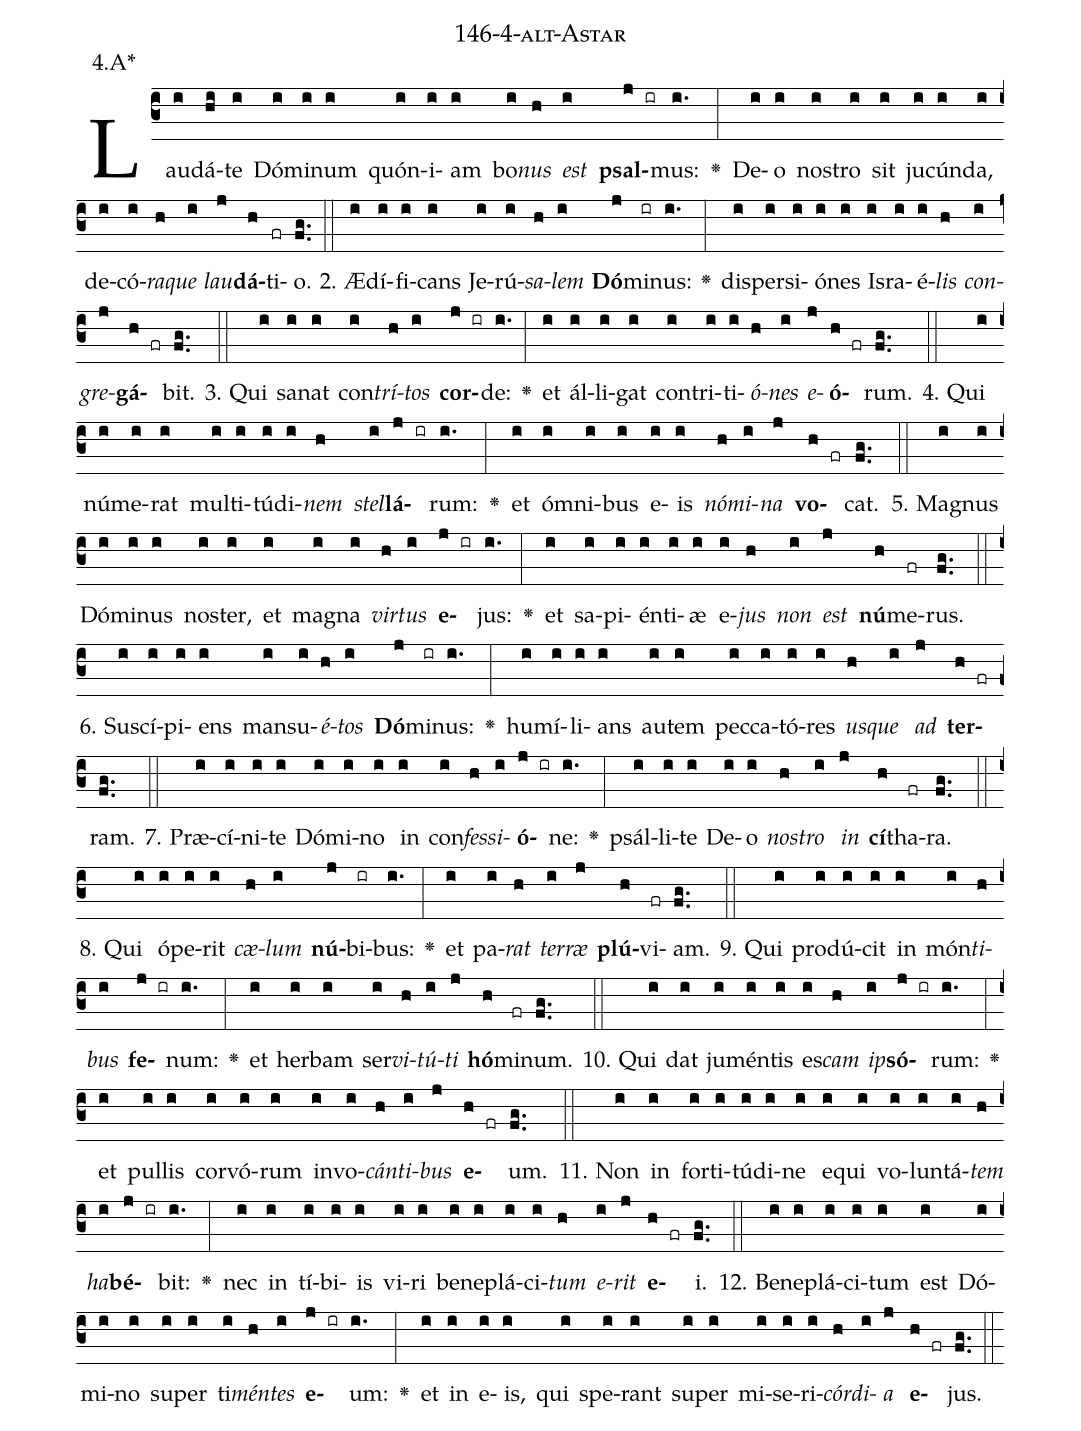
name: 146-4-alt-Astar;
annotation: 4.A*;
%%
(c3)Lau(i)dá(hi)te(i) Dó(i)mi(i)num(i) quón(i)i(i)am(i) bo(i)<i>nus</i>(h) <i>est</i>(i) <b>psal</b>(j ir)mus:(i.) <v>\greheightstar</v>(:) De(i)o(i) nos(i)tro(i) sit(i) ju(i)cún(i)da,(i) de(i)có(i)<i>ra</i>(h)<i>que</i>(i) <i>lau</i>(j)<b>dá</b>(h)ti(fr)o.(fg..) (::)
2. Æ(i)dí(i)fi(i)cans(i) Je(i)rú(i)<i>sa</i>(h)<i>lem</i>(i) <b>Dó</b>(j)mi(ir)nus:(i.) <v>\greheightstar</v>(:) di(i)sper(i)si(i)ó(i)nes(i) Is(i)ra(i)é(i)<i>lis</i>(h) <i>con</i>(i)<i>gre</i>(j)<b>gá</b>(h fr)bit.(fg..) (::)
3. Qui(i) sa(i)nat(i) con(i)<i>trí</i>(h)<i>tos</i>(i) <b>cor</b>(j ir)de:(i.) <v>\greheightstar</v>(:) et(i) ál(i)li(i)gat(i) con(i)tri(i)ti(i)<i>ó</i>(h)<i>nes</i>(i) <i>e</i>(j)<b>ó</b>(h fr)rum.(fg..) (::)
4. Qui(i) nú(i)me(i)rat(i) mul(i)ti(i)tú(i)di(i)<i>nem</i>(h) <i>stel</i>(i)<b>lá</b>(j ir)rum:(i.) <v>\greheightstar</v>(:) et(i) óm(i)ni(i)bus(i) e(i)is(i) <i>nó</i>(h)<i>mi</i>(i)<i>na</i>(j) <b>vo</b>(h fr)cat.(fg..) (::)
5. Ma(i)gnus(i) Dó(i)mi(i)nus(i) nos(i)ter,(i) et(i) ma(i)gna(i) <i>vir</i>(h)<i>tus</i>(i) <b>e</b>(j ir)jus:(i.) <v>\greheightstar</v>(:) et(i) sa(i)pi(i)én(i)ti(i)æ(i) e(i)<i>jus</i>(h) <i>non</i>(i) <i>est</i>(j) <b>nú</b>(h)me(fr)rus.(fg..) (::)
6. Su(i)scí(i)pi(i)ens(i) man(i)su(i)<i>é</i>(h)<i>tos</i>(i) <b>Dó</b>(j)mi(ir)nus:(i.) <v>\greheightstar</v>(:) hu(i)mí(i)li(i)ans(i) au(i)tem(i) pec(i)ca(i)tó(i)res(i) <i>us</i>(h)<i>que</i>(i) <i>ad</i>(j) <b>ter</b>(h fr)ram.(fg..) (::)
7. Præ(i)cí(i)ni(i)te(i) Dó(i)mi(i)no(i) in(i) con(i)<i>fes</i>(h)<i>si</i>(i)<b>ó</b>(j ir)ne:(i.) <v>\greheightstar</v>(:) psál(i)li(i)te(i) De(i)o(i) <i>nos</i>(h)<i>tro</i>(i) <i>in</i>(j) <b>cí</b>(h)tha(fr)ra.(fg..) (::)
8. Qui(i) ó(i)pe(i)rit(i) <i>cæ</i>(h)<i>lum</i>(i) <b>nú</b>(j)bi(ir)bus:(i.) <v>\greheightstar</v>(:) et(i) pa(i)<i>rat</i>(h) <i>ter</i>(i)<i>ræ</i>(j) <b>plú</b>(h)vi(fr)am.(fg..) (::)
9. Qui(i) pro(i)dú(i)cit(i) in(i) món(i)<i>ti</i>(h)<i>bus</i>(i) <b>fe</b>(j ir)num:(i.) <v>\greheightstar</v>(:) et(i) her(i)bam(i) ser(i)<i>vi</i>(h)<i>tú</i>(i)<i>ti</i>(j) <b>hó</b>(h)mi(fr)num.(fg..) (::)
10. Qui(i) dat(i) ju(i)mén(i)tis(i) es(i)<i>cam</i>(h) <i>ip</i>(i)<b>só</b>(j ir)rum:(i.) <v>\greheightstar</v>(:) et(i) pul(i)lis(i) cor(i)vó(i)rum(i) in(i)vo(i)<i>cán</i>(h)<i>ti</i>(i)<i>bus</i>(j) <b>e</b>(h fr)um.(fg..) (::)
11. Non(i) in(i) for(i)ti(i)tú(i)di(i)ne(i) e(i)qui(i) vo(i)lun(i)tá(i)<i>tem</i>(h) <i>ha</i>(i)<b>bé</b>(j ir)bit:(i.) <v>\greheightstar</v>(:) nec(i) in(i) tí(i)bi(i)is(i) vi(i)ri(i) be(i)ne(i)plá(i)ci(i)<i>tum</i>(h) <i>e</i>(i)<i>rit</i>(j) <b>e</b>(h fr)i.(fg..) (::)
12. Be(i)ne(i)plá(i)ci(i)tum(i) est(i) Dó(i)mi(i)no(i) su(i)per(i) ti(i)<i>mén</i>(h)<i>tes</i>(i) <b>e</b>(j ir)um:(i.) <v>\greheightstar</v>(:) et(i) in(i) e(i)is,(i) qui(i) spe(i)rant(i) su(i)per(i) mi(i)se(i)ri(i)<i>cór</i>(h)<i>di</i>(i)<i>a</i>(j) <b>e</b>(h fr)jus.(fg..) (::)
